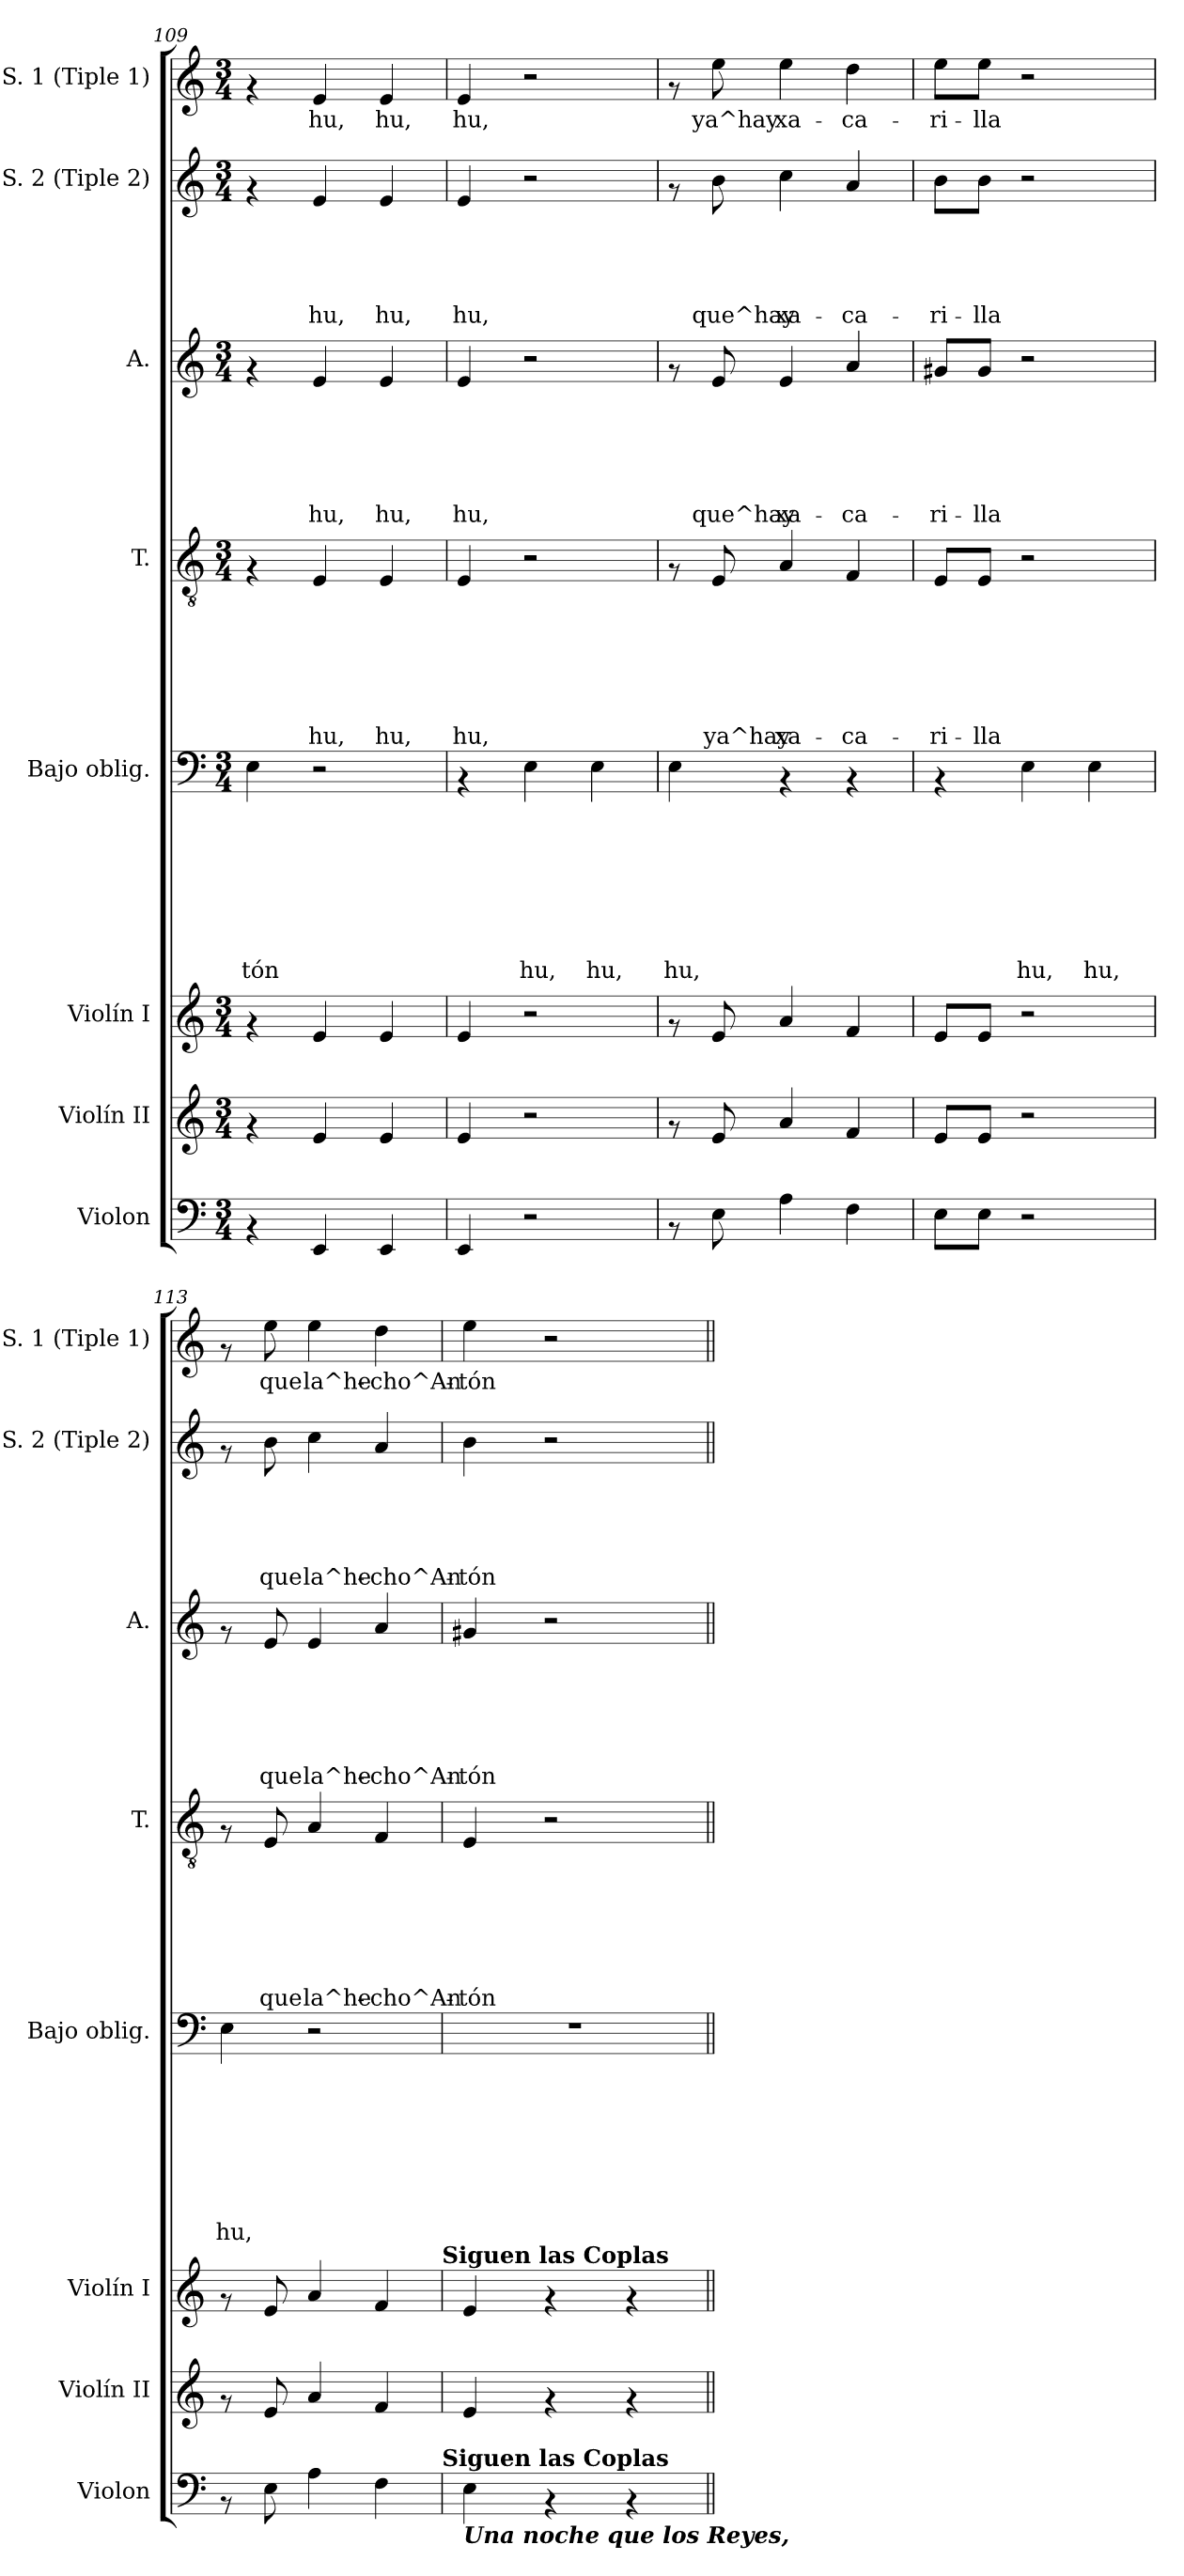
**kern	**kern	**kern	**kern	**text	**text	**text	**text	**text	**text	**text	**text	**kern	**text	**text	**text	**text	**text	**text	**text	**kern	**text	**text	**text	**text	**text	**text	**kern	**text	**text	**text	**text	**text	**kern	**text
*part8	*part7	*part6	*part5	*part5	*part5	*part5	*part5	*part5	*part5	*part5	*part5	*part4	*part4	*part4	*part4	*part4	*part4	*part4	*part4	*part3	*part3	*part3	*part3	*part3	*part3	*part3	*part2	*part2	*part2	*part2	*part2	*part2	*part1	*part1
*staff8	*staff7	*staff6	*staff5	*staff5	*staff5	*staff5	*staff5	*staff5	*staff5	*staff5	*staff5	*staff4	*staff4	*staff4	*staff4	*staff4	*staff4	*staff4	*staff4	*staff3	*staff3	*staff3	*staff3	*staff3	*staff3	*staff3	*staff2	*staff2	*staff2	*staff2	*staff2	*staff2	*staff1	*staff1
*I"Violon	*I"Violín II	*I"Violín I	*I"Bajo oblig.	*	*	*	*	*	*	*	*	*I"T.	*	*	*	*	*	*	*	*I"A.	*	*	*	*	*	*	*I"S. 2 (Tiple 2)	*	*	*	*	*	*I"S. 1 (Tiple 1)	*
*I'Violon	*I'Violín II	*I'Violín I	*I'Bajo oblig.	*	*	*	*	*	*	*	*	*I'T.	*	*	*	*	*	*	*	*I'A.	*	*	*	*	*	*	*I'S. 2 (Tiple 2)	*	*	*	*	*	*I'S. 1 (Tiple 1)	*
*clefF4	*clefG2	*clefG2	*clefF4	*	*	*	*	*	*	*	*	*clefGv2	*	*	*	*	*	*	*	*clefG2	*	*	*	*	*	*	*clefG2	*	*	*	*	*	*clefG2	*
*k[]	*k[]	*k[]	*k[]	*	*	*	*	*	*	*	*	*k[]	*	*	*	*	*	*	*	*k[]	*	*	*	*	*	*	*k[]	*	*	*	*	*	*k[]	*
*C:	*C:	*C:	*C:	*	*	*	*	*	*	*	*	*C:	*	*	*	*	*	*	*	*C:	*	*	*	*	*	*	*C:	*	*	*	*	*	*C:	*
*M3/4	*M3/4	*M3/4	*M3/4	*	*	*	*	*	*	*	*	*M3/4	*	*	*	*	*	*	*	*M3/4	*	*	*	*	*	*	*M3/4	*	*	*	*	*	*M3/4	*
=109	=109	=109	=109	=109	=109	=109	=109	=109	=109	=109	=109	=109	=109	=109	=109	=109	=109	=109	=109	=109	=109	=109	=109	=109	=109	=109	=109	=109	=109	=109	=109	=109	=109	=109
!	!	!	!	!	!	!	!	!	!	!	!LO:LY:b	!	!	!	!	!	!	!	!	!	!	!	!	!	!	!	!	!	!	!	!	!	!	!
4rAA	4rf	4rf	4E\	.	.	.	.	.	.	.	-tón	4rF	.	.	.	.	.	.	.	4rf	.	.	.	.	.	.	4rf	.	.	.	.	.	4rf	.
!	!	!	!	!	!	!	!	!	!	!	!	!	!	!	!	!	!	!	!LO:LY:b	!	!	!	!	!	!	!LO:LY:b	!	!	!	!	!	!LO:LY:b	!	!LO:LY:b
4EE/	4e/	4e/	2r	.	.	.	.	.	.	.	.	4E/	.	.	.	.	.	.	hu,	4e/	.	.	.	.	.	hu,	4e/	.	.	.	.	hu,	4e/	hu,
!	!	!	!	!	!	!	!	!	!	!	!	!	!	!	!	!	!	!	!LO:LY:b	!	!	!	!	!	!	!LO:LY:b	!	!	!	!	!	!LO:LY:b	!	!LO:LY:b
4EE/	4e/	4e/	.	.	.	.	.	.	.	.	.	4E/	.	.	.	.	.	.	hu,	4e/	.	.	.	.	.	hu,	4e/	.	.	.	.	hu,	4e/	hu,
=110	=110	=110	=110	=110	=110	=110	=110	=110	=110	=110	=110	=110	=110	=110	=110	=110	=110	=110	=110	=110	=110	=110	=110	=110	=110	=110	=110	=110	=110	=110	=110	=110	=110	=110
!	!	!	!	!	!	!	!	!	!	!	!	!	!	!	!	!	!	!	!LO:LY:b	!	!	!	!	!	!	!LO:LY:b	!	!	!	!	!	!LO:LY:b	!	!LO:LY:b
4EE/	4e/	4e/	4rAA	.	.	.	.	.	.	.	.	4E/	.	.	.	.	.	.	hu,	4e/	.	.	.	.	.	hu,	4e/	.	.	.	.	hu,	4e/	hu,
!	!	!	!	!	!	!	!	!	!	!	!LO:LY:b	!	!	!	!	!	!	!	!	!	!	!	!	!	!	!	!	!	!	!	!	!	!	!
2r	2r	2r	4E\	.	.	.	.	.	.	.	hu,	2r	.	.	.	.	.	.	.	2r	.	.	.	.	.	.	2r	.	.	.	.	.	2r	.
!	!	!	!	!	!	!	!	!	!	!	!LO:LY:b	!	!	!	!	!	!	!	!	!	!	!	!	!	!	!	!	!	!	!	!	!	!	!
.	.	.	4E\	.	.	.	.	.	.	.	hu,	.	.	.	.	.	.	.	.	.	.	.	.	.	.	.	.	.	.	.	.	.	.	.
!!LO:LB:g=z
=111	=111	=111	=111	=111	=111	=111	=111	=111	=111	=111	=111	=111	=111	=111	=111	=111	=111	=111	=111	=111	=111	=111	=111	=111	=111	=111	=111	=111	=111	=111	=111	=111	=111	=111
!	!	!	!	!	!	!	!	!	!	!	!LO:LY:b	!	!	!	!	!	!	!	!	!	!	!	!	!	!	!	!	!	!	!	!	!	!	!
8rAA	8rf	8rf	4E\	.	.	.	.	.	.	.	hu,	8rF	.	.	.	.	.	.	.	8rf	.	.	.	.	.	.	8rf	.	.	.	.	.	8rf	.
!	!	!	!	!	!	!	!	!	!	!	!	!	!	!	!	!	!	!	!LO:LY:b	!	!	!	!	!	!	!LO:LY:b	!	!	!	!	!	!LO:LY:b	!	!LO:LY:b
8E\	8e/	8e/	.	.	.	.	.	.	.	.	.	8E/	.	.	.	.	.	.	ya^hay	8e/	.	.	.	.	.	que^hay	8b\	.	.	.	.	que^hay	8ee\	ya^hay
!	!	!	!	!	!	!	!	!	!	!	!	!	!	!	!	!	!	!	!LO:LY:b	!	!	!	!	!	!	!LO:LY:b	!	!	!	!	!	!LO:LY:b	!	!LO:LY:b
4A\	4a/	4a/	4rAA	.	.	.	.	.	.	.	.	4A/	.	.	.	.	.	.	xa-	4e/	.	.	.	.	.	xa-	4cc\	.	.	.	.	xa-	4ee\	xa-
!	!	!	!	!	!	!	!	!	!	!	!	!	!	!	!	!	!	!	!LO:LY:b	!	!	!	!	!	!	!LO:LY:b	!	!	!	!	!	!LO:LY:b	!	!LO:LY:b
4F\	4f/	4f/	4rAA	.	.	.	.	.	.	.	.	4F/	.	.	.	.	.	.	-ca-	4a/	.	.	.	.	.	-ca-	4a/	.	.	.	.	-ca-	4dd\	-ca-
=112	=112	=112	=112	=112	=112	=112	=112	=112	=112	=112	=112	=112	=112	=112	=112	=112	=112	=112	=112	=112	=112	=112	=112	=112	=112	=112	=112	=112	=112	=112	=112	=112	=112	=112
!	!	!	!	!	!	!	!	!	!	!	!	!	!	!	!	!	!	!	!LO:LY:b	!	!	!	!	!	!	!LO:LY:b	!	!	!	!	!	!LO:LY:b	!	!LO:LY:b
8E\L	8e/L	8e/L	4rAA	.	.	.	.	.	.	.	.	8E/L	.	.	.	.	.	.	-ri-	8g#X/L	.	.	.	.	.	-ri-	8b\L	.	.	.	.	-ri-	8ee\L	-ri-
!	!	!	!	!	!	!	!	!	!	!	!	!	!	!	!	!	!	!	!LO:LY:b	!	!	!	!	!	!	!LO:LY:b	!	!	!	!	!	!LO:LY:b	!	!LO:LY:b
8E\J	8e/J	8e/J	.	.	.	.	.	.	.	.	.	8E/J	.	.	.	.	.	.	-lla	8g#/J	.	.	.	.	.	-lla	8b\J	.	.	.	.	-lla	8ee\J	-lla
!	!	!	!	!	!	!	!	!	!	!	!LO:LY:b	!	!	!	!	!	!	!	!	!	!	!	!	!	!	!	!	!	!	!	!	!	!	!
2r	2r	2r	4E\	.	.	.	.	.	.	.	hu,	2r	.	.	.	.	.	.	.	2r	.	.	.	.	.	.	2r	.	.	.	.	.	2r	.
!	!	!	!	!	!	!	!	!	!	!	!LO:LY:b	!	!	!	!	!	!	!	!	!	!	!	!	!	!	!	!	!	!	!	!	!	!	!
.	.	.	4E\	.	.	.	.	.	.	.	hu,	.	.	.	.	.	.	.	.	.	.	.	.	.	.	.	.	.	.	.	.	.	.	.
=113	=113	=113	=113	=113	=113	=113	=113	=113	=113	=113	=113	=113	=113	=113	=113	=113	=113	=113	=113	=113	=113	=113	=113	=113	=113	=113	=113	=113	=113	=113	=113	=113	=113	=113
!	!	!	!	!	!	!	!	!	!	!	!LO:LY:b	!	!	!	!	!	!	!	!	!	!	!	!	!	!	!	!	!	!	!	!	!	!	!
8rAA	8rf	8rf	4E\	.	.	.	.	.	.	.	hu,	8rF	.	.	.	.	.	.	.	8rf	.	.	.	.	.	.	8rf	.	.	.	.	.	8rf	.
!	!	!	!	!	!	!	!	!	!	!	!	!	!	!	!	!	!	!	!LO:LY:b	!	!	!	!	!	!	!LO:LY:b	!	!	!	!	!	!LO:LY:b	!	!LO:LY:b
8E\	8e/	8e/	.	.	.	.	.	.	.	.	.	8E/	.	.	.	.	.	.	que	8e/	.	.	.	.	.	que	8b\	.	.	.	.	que	8ee\	que
!	!	!	!	!	!	!	!	!	!	!	!	!	!	!	!	!	!	!	!LO:LY:b	!	!	!	!	!	!	!LO:LY:b	!	!	!	!	!	!LO:LY:b	!	!LO:LY:b
4A\	4a/	4a/	2r	.	.	.	.	.	.	.	.	4A/	.	.	.	.	.	.	la^he-	4e/	.	.	.	.	.	la^he-	4cc\	.	.	.	.	la^he-	4ee\	la^he-
!	!	!	!	!	!	!	!	!	!	!	!	!	!	!	!	!	!	!	!LO:LY:b	!	!	!	!	!	!	!LO:LY:b	!	!	!	!	!	!LO:LY:b	!	!LO:LY:b
4F\	4f/	4f/	.	.	.	.	.	.	.	.	.	4F/	.	.	.	.	.	.	-cho^An-	4a/	.	.	.	.	.	-cho^An-	4a/	.	.	.	.	-cho^An-	4dd\	-cho^An-
!	!	!LO:TX:a:B:t=Siguen las Coplas	!	!	!	!	!	!	!	!	!	!	!	!	!	!	!	!	!	!	!	!	!	!	!	!	!	!	!	!	!	!	!	!
!LO:TX:a:B:t=Siguen las Coplas	!	!	!	!	!	!	!	!	!	!	!	!	!	!	!	!	!	!	!	!	!	!	!	!	!	!	!	!	!	!	!	!	!	!
=114	=114	=114	=114	=114	=114	=114	=114	=114	=114	=114	=114	=114	=114	=114	=114	=114	=114	=114	=114	=114	=114	=114	=114	=114	=114	=114	=114	=114	=114	=114	=114	=114	=114	=114
!LO:TX:b:Bi:t=Una noche que los Reyes,	!	!	!	!	!	!	!	!	!	!	!	!	!	!	!	!	!	!	!	!	!	!	!	!	!	!	!	!	!	!	!	!	!	!
!	!	!	!	!	!	!	!	!	!	!	!	!	!	!	!	!	!	!	!LO:LY:b	!	!	!	!	!	!	!LO:LY:b	!	!	!	!	!	!LO:LY:b	!	!LO:LY:b
4E\	4e/	4e/	2.r	.	.	.	.	.	.	.	.	4E/	.	.	.	.	.	.	-tón	4g#X/	.	.	.	.	.	-tón	4b\	.	.	.	.	-tón	4ee\	-tón
4rAA	4rf	4rf	.	.	.	.	.	.	.	.	.	2r	.	.	.	.	.	.	.	2r	.	.	.	.	.	.	2r	.	.	.	.	.	2r	.
4rAA	4rf	4rf	.	.	.	.	.	.	.	.	.	.	.	.	.	.	.	.	.	.	.	.	.	.	.	.	.	.	.	.	.	.	.	.
=||	=||	=||	=||	=||	=||	=||	=||	=||	=||	=||	=||	=||	=||	=||	=||	=||	=||	=||	=||	=||	=||	=||	=||	=||	=||	=||	=||	=||	=||	=||	=||	=||	=||	=||
*-	*-	*-	*-	*-	*-	*-	*-	*-	*-	*-	*-	*-	*-	*-	*-	*-	*-	*-	*-	*-	*-	*-	*-	*-	*-	*-	*-	*-	*-	*-	*-	*-	*-	*-
